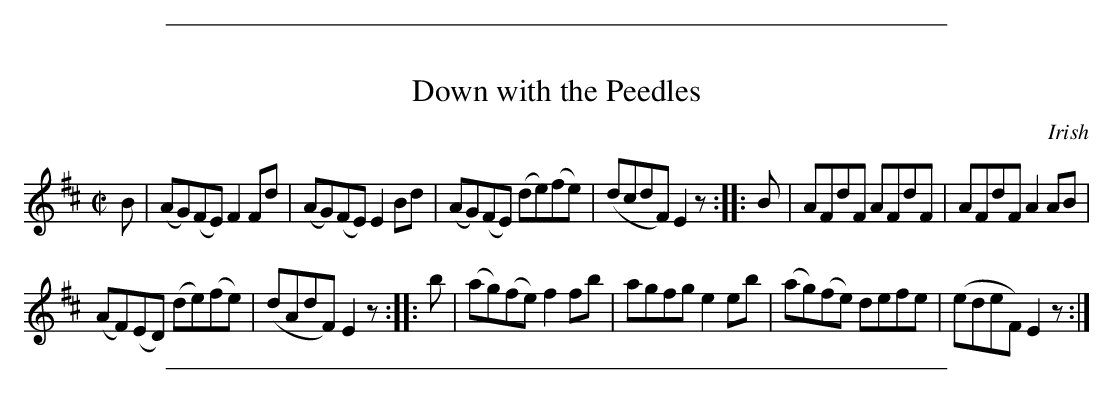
X:1
T: Down with the Peedles
O: Irish
M: C|
L: 1/8
K: D	% ending on E
B |\
(AG)(FE) F2Fd | (AG)(FE) E2Bd | (AG)(FE) (de)(fe) | (dcdF) E2z :: B | AFdF AFdF | AFdF A2AB |
(AF)(ED) (de)(fe) | (dAdF) E2z :: b | (ag)(fe) f2fb | agfg e2eb | (ag)(fe) defe | (edeF) E2z :|
